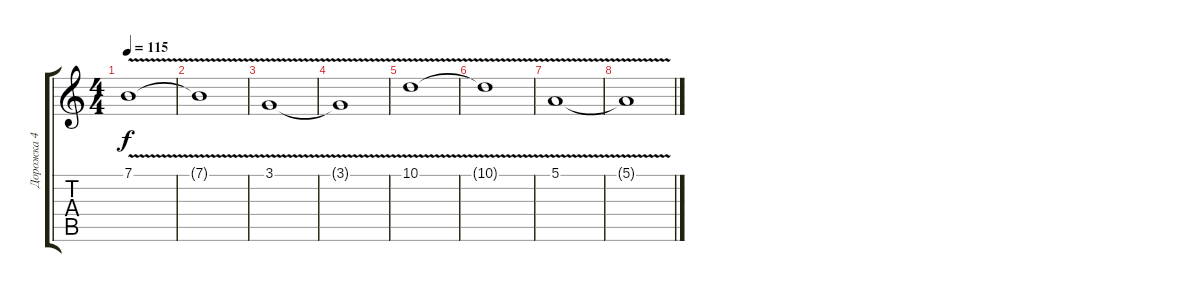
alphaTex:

\track ("Дорожка 4" "Дорожка 4") {instrument violin}
\staff {score tabs}
\tuning (E4 B3 G3 D3 A2 E2) {hide}
\ts (4 4)
\tempo 115
\clef g2
\ks c
7.1{v}.1{dy f} |
7.1{t}.1 |
3.1{v}.1 |
3.1{t}.1 |
10.1{v}.1 |
10.1{t}.1 |
5.1{v}.1 |
5.1{t}.1
